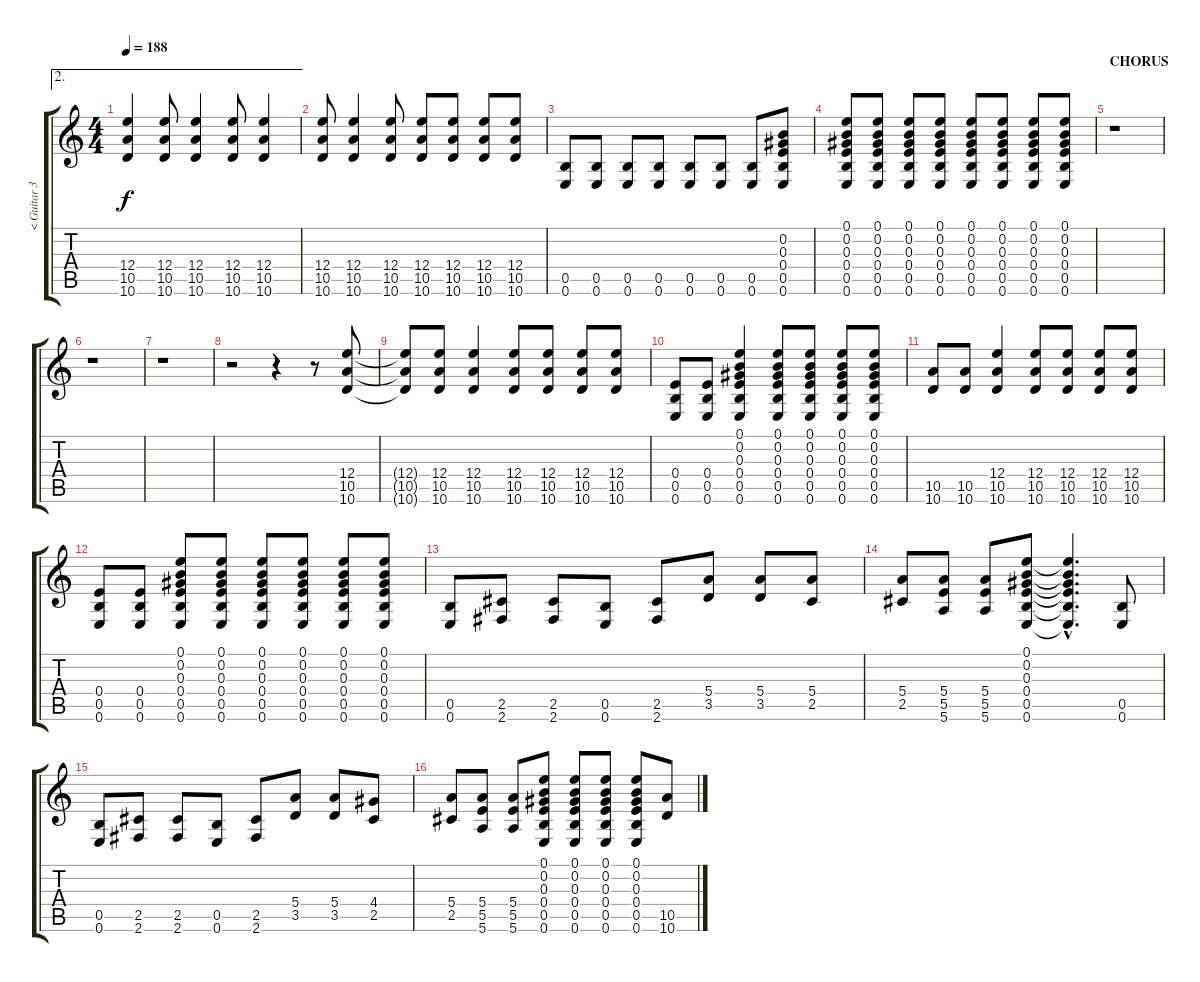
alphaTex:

\track ("< Guitar 3 >" "< Guitar 3") {instrument distortionguitar}
\staff {score tabs}
\tuning (E4 B3 Ab3 E3 B2 E2) {hide}
\ae 2
\ts (4 4)
\tempo 188
\clef g2
\ks c
(12.4 10.5 10.6).4{dy f} (12.4 10.5 10.6).8 (12.4 10.5 10.6).4 (12.4 10.5 10.6).8 (12.4 10.5 10.6).4 |
(12.4 10.5 10.6).8 (12.4 10.5 10.6).4 (12.4 10.5 10.6).8 (12.4 10.5 10.6).8 (12.4 10.5 10.6).8 (12.4 10.5 10.6).8 (12.4 10.5 10.6).8 |
(0.5 0.6).8 (0.5 0.6).8 (0.5 0.6).8 (0.5 0.6).8 (0.5 0.6).8 (0.5 0.6).8 (0.5 0.6).8 (0.2 0.3 0.4 0.5 0.6).8 |
(0.1 0.2 0.3 0.4 0.5 0.6).8 (0.1 0.2 0.3 0.4 0.5 0.6).8 (0.1 0.2 0.3 0.4 0.5 0.6).8 (0.1 0.2 0.3 0.4 0.5 0.6).8 (0.1 0.2 0.3 0.4 0.5 0.6).8 (0.1 0.2 0.3 0.4 0.5 0.6).8 (0.1 0.2 0.3 0.4 0.5 0.6).8 (0.1 0.2 0.3 0.4 0.5 0.6).8 |
\section ("" "CHORUS")
r.1 |
r.1 |
r.1 |
r.2 r.4 r.8 (12.4 10.5 10.6).8 |
(12.4{t} 10.5{t} 10.6{t}).8 (12.4 10.5 10.6).8 (12.4 10.5 10.6).4 (12.4 10.5 10.6).8 (12.4 10.5 10.6).8 (12.4 10.5 10.6).8 (12.4 10.5 10.6).8 |
(0.4 0.5 0.6).8 (0.4 0.5 0.6).8 (0.1 0.2 0.3 0.4 0.5 0.6).4 (0.1 0.2 0.3 0.4 0.5 0.6).8 (0.1 0.2 0.3 0.4 0.5 0.6).8 (0.1 0.2 0.3 0.4 0.5 0.6).8 (0.1 0.2 0.3 0.4 0.5 0.6).8 |
(10.5 10.6).8 (10.5 10.6).8 (12.4 10.5 10.6).4 (12.4 10.5 10.6).8 (12.4 10.5 10.6).8 (12.4 10.5 10.6).8 (12.4 10.5 10.6).8 |
(0.4 0.5 0.6).8 (0.4 0.5 0.6).8 (0.1 0.2 0.3 0.4 0.5 0.6).8 (0.1 0.2 0.3 0.4 0.5 0.6).8 (0.1 0.2 0.3 0.4 0.5 0.6).8 (0.1 0.2 0.3 0.4 0.5 0.6).8 (0.1 0.2 0.3 0.4 0.5 0.6).8 (0.1 0.2 0.3 0.4 0.5 0.6).8 |
(0.5 0.6).8 (2.5 2.6).8 (2.5 2.6).8 (0.5 0.6).8 (2.5 2.6).8 (5.4 3.5).8 (5.4 3.5).8 (5.4 2.5).8 |
(5.4 2.5).8 (5.4 5.5 5.6).8 (5.4 5.5 5.6).8 (0.1 0.2 0.3 0.4 0.5 0.6).8 (0.1{hac t} 0.2{hac t} 0.3{hac t} 0.4{hac t} 0.5{hac t} 0.6{hac t}).4{d} (0.5 0.6).8 |
(0.5 0.6).8 (2.5 2.6).8 (2.5 2.6).8 (0.5 0.6).8 (2.5 2.6).8 (5.4 3.5).8 (5.4 3.5).8 (4.4 2.5).8 |
(5.4 2.5).8 (5.4 5.5 5.6).8 (5.4 5.5 5.6).8 (0.1 0.2 0.3 0.4 0.5 0.6).8 (0.1 0.2 0.3 0.4 0.5 0.6).8 (0.1 0.2 0.3 0.4 0.5 0.6).8 (0.1 0.2 0.3 0.4 0.5 0.6).8 (10.5 10.6).8
